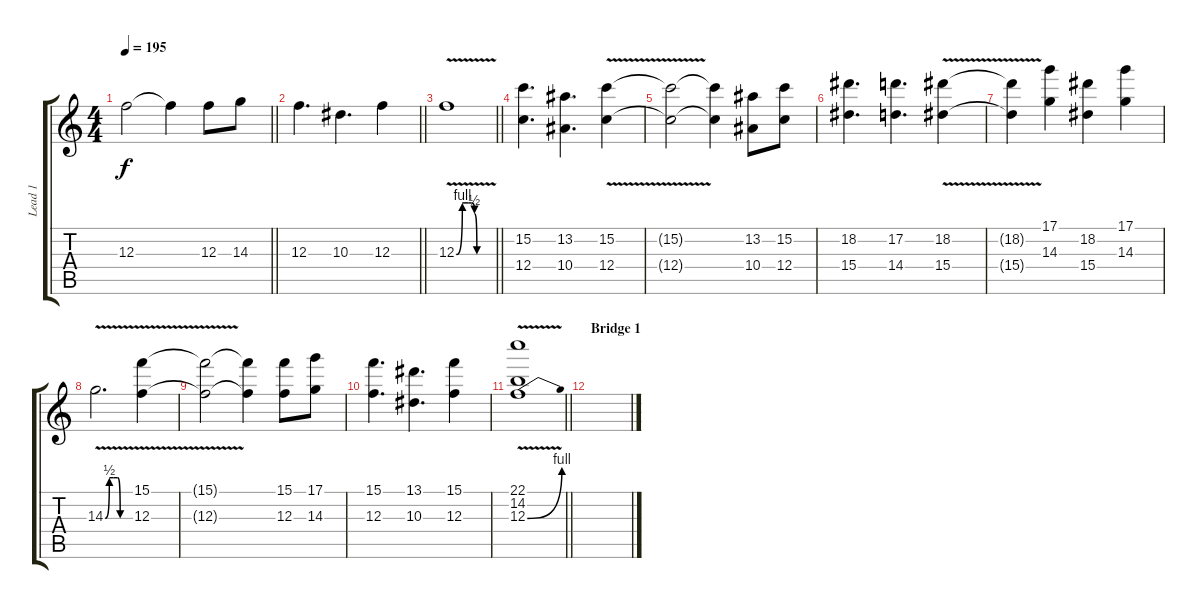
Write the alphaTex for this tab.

\track ("Lead 1" "Lead 1") {instrument distortionguitar}
\staff {score tabs}
\tuning (D4 A3 F3 C3 G2 C2) {hide}
\ts (4 4)
\tempo 195
\clef g2
\barLineRight lightlight
\ks c
12.3{t}.2{dy f} 12.3{t}.4 12.3.8 14.3.8 |
\barLineRight lightlight
12.3.4{d} 10.3.4{d} 12.3.4 |
\barLineRight lightlight
12.3{be (custom 0 0 10 4 20 4 25 4 30 2 34 0 60 0) v}.1 |
(15.2 12.4).4{d} (13.2 10.4).4{d} (15.2{v} 12.4{v}).4 |
(15.2{t} 12.4{t}).2 (15.2{t} 12.4{t}).4 (13.2 10.4).8 (15.2 12.4).8 |
(18.2 15.4).4{d} (17.2 14.4).4{d} (18.2{v} 15.4{v}).4 |
(18.2{t} 15.4{t}).4 (17.1 14.3).4 (18.2 15.4).4 (17.1 14.3).4 |
14.3{be (custom 0 0 10 2 20 2 30 2 36 0 60 0) v}.2{d} (15.1 12.3{v}).4 |
(15.1{t} 12.3{t}).2 (15.1{t} 12.3{t}).4 (15.1 12.3).8 (17.1 14.3).8 |
(15.1 12.3).4{d} (13.1 10.3).4{d} (15.1 12.3).4 |
\barLineRight lightlight
(22.1{v} 14.2{v} 12.3{be (bend 0 0 60 4) v}).1 |
\section ("" "Bridge 1")
